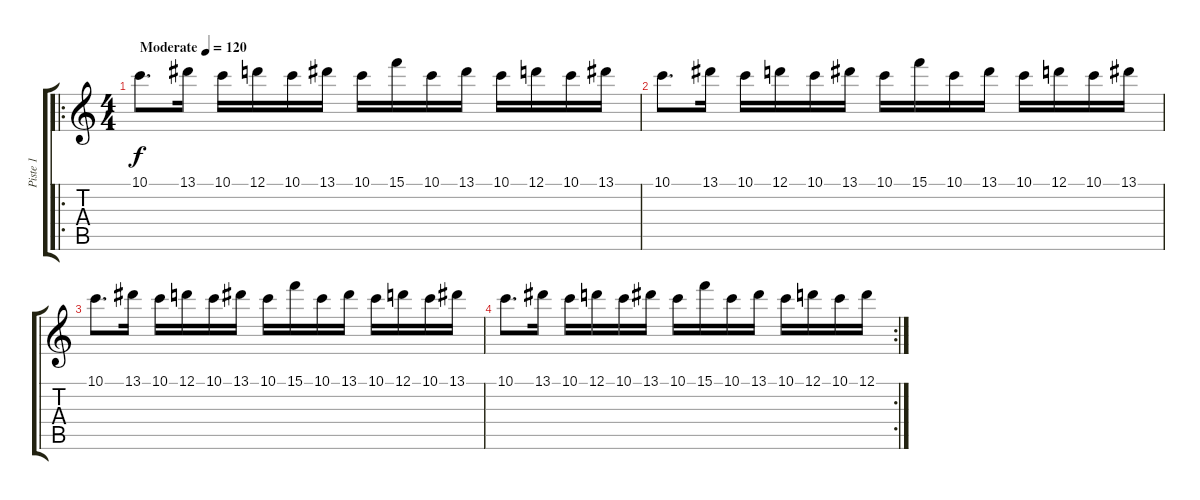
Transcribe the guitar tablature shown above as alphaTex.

\track ("Piste 1" "Piste 1") {instrument overdrivenguitar}
\staff {score tabs}
\tuning (D4 A3 F3 C3 G2 D2) {hide}
\ro
\ts (4 4)
\tempo (120 "Moderate")
\clef g2
\ks c
10.1.8{d dy f instrument overdrivenguitar} 13.1.16 10.1.16 12.1.16 10.1.16 13.1.16 10.1.16 15.1.16 10.1.16 13.1.16 10.1.16 12.1.16 10.1.16 13.1.16 |
10.1.8{d} 13.1.16 10.1.16 12.1.16 10.1.16 13.1.16 10.1.16 15.1.16 10.1.16 13.1.16 10.1.16 12.1.16 10.1.16 13.1.16 |
10.1.8{d} 13.1.16 10.1.16 12.1.16 10.1.16 13.1.16 10.1.16 15.1.16 10.1.16 13.1.16 10.1.16 12.1.16 10.1.16 13.1.16 |
\rc 2
10.1.8{d} 13.1.16 10.1.16 12.1.16 10.1.16 13.1.16 10.1.16 15.1.16 10.1.16 13.1.16 10.1.16 12.1.16 10.1.16 12.1.16
